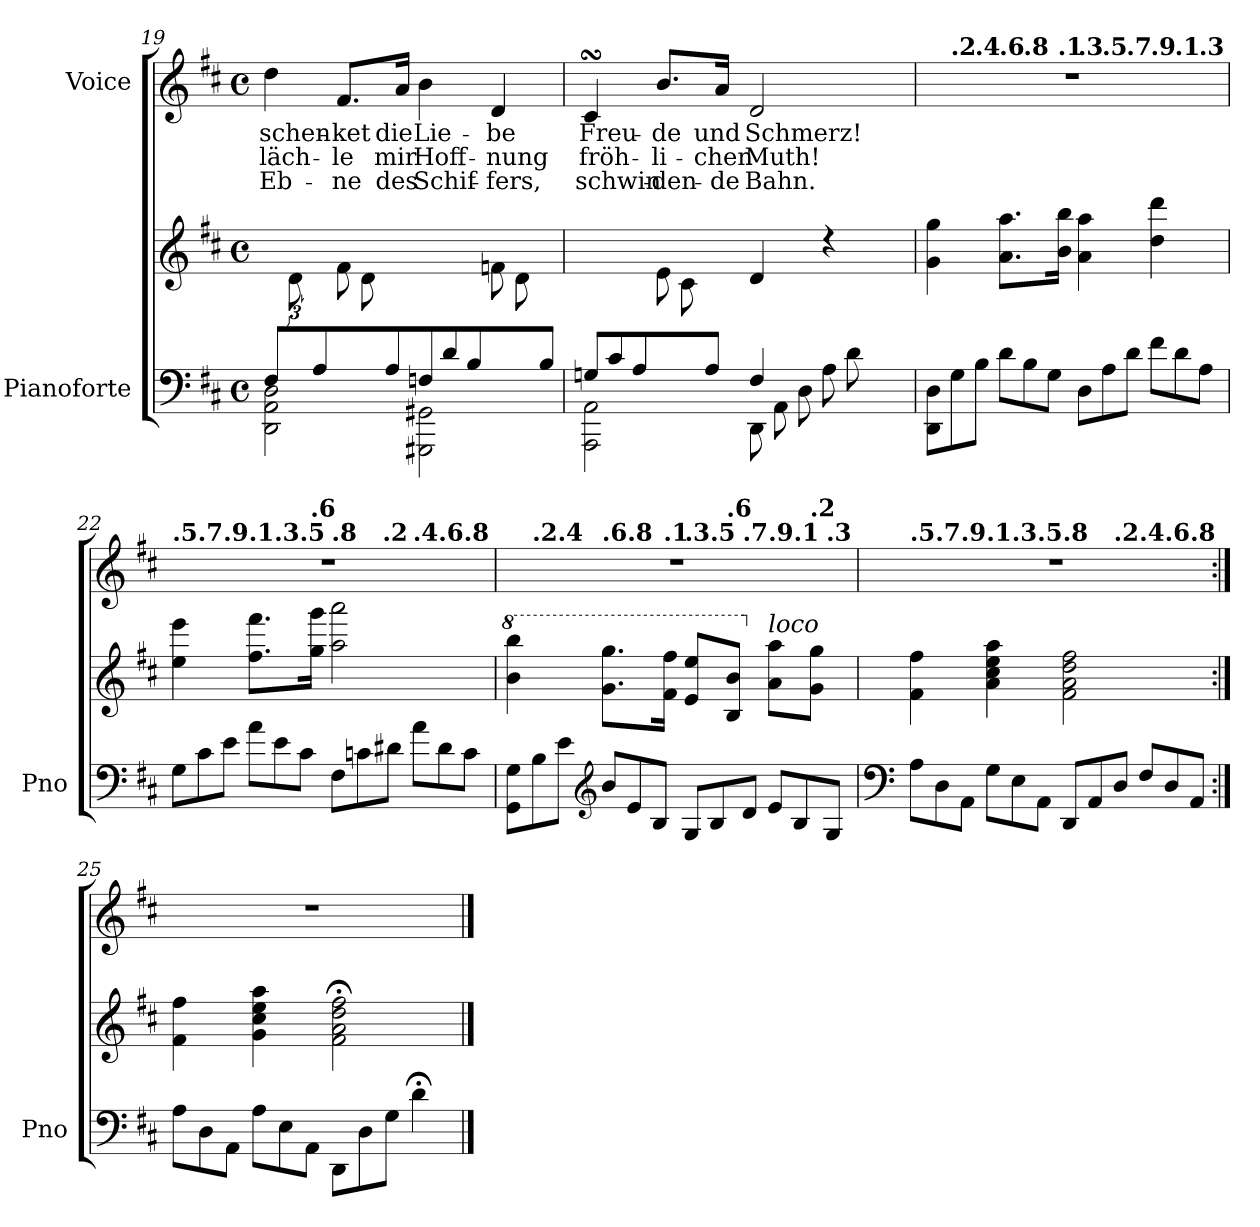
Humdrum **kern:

**kern	**kern	**kern	**text	**text	**text
*part2	*part2	*part1	*part1	*part1	*part1
*staff3	*staff2	*staff1	*staff1	*staff1	*staff1
*I"Pianoforte	*	*I"Voice	*	*	*
*I'Pno	*	*	*	*	*
*clefF4	*clefG2	*clefG2	*	*	*
*k[f#c#]	*k[f#c#]	*k[f#c#]	*	*	*
*M4/4	*M4/4	*M4/4	*	*	*
*met(c)	*met(c)	*met(c)	*	*	*
*Xtuplet	*	*	*	*	*
=19	=19	=19	=19	=19	=19
*^	*	*	*	*	*
!	!	!	!	!LO:LY:b	!LO:LY:b	!LO:LY:b
12F#/L	2DD\ 2AA\ 2D\	12ryy	4dd\	schen-	läch-	Eb-
12ryy	.	12d\	.	.	.	.
12A/J	.	12ryy	.	.	.	.
*	*	*Xtuplet	*	*	*	*
!	!	!	!	!LO:LY:b	!LO:LY:b	!LO:LY:b
6ryy	.	12f#\L	8.f#/L	-ket	-le	-ne
.	.	12d\	.	.	.	.
12A/J	.	3ryy	.	.	.	.
!	!	!	!	!LO:LY:b	!LO:LY:b	!LO:LY:b
.	.	.	16a/Jk	die	mir	des
!	!	!	!	!LO:LY:b	!LO:LY:b	!LO:LY:b
12Fn/L	2GGG#X\ 2GG#X\	.	4b\	Lie-	Hoff-	Schif-
12d/	.	.	.	.	.	.
12B/J	.	.	.	.	.	.
!	!	!	!	!LO:LY:b	!LO:LY:b	!LO:LY:b
6ryy	.	12fn\L	4d/	-be	-nung	-fers,
.	.	12d\	.	.	.	.
12B/J	.	12ryy	.	.	.	.
!!LO:LB:g=z
=20	=20	=20	=20	=20	=20	=20
*	*^	*^	*	*	*	*
!	!	!	!	!	!	!LO:LY:b	!LO:LY:b	!LO:LY:b
12Gn/L	2AAA\ 2AA\	2ryy	4ryy	12%11ryy	4c#sSsS/	Freu-	fröh-	schwin-
12c#/	.	.	.	.	.	.	.	.
12A/J	.	.	.	.	.	.	.	.
!	!	!	!	!	!	!LO:LY:b	!LO:LY:b	!LO:LY:b
6ryy	.	.	12e\L	.	8.b/L	-de	-li-	-den-
.	.	.	12c#\	.	.	.	.	.
12A/J	.	.	12ryy	.	.	.	.	.
!	!	!	!	!	!	!LO:LY:b	!LO:LY:b	!LO:LY:b
.	.	.	.	.	16a/Jk	und	-chen	-de
!	!	!	!	!	!	!LO:LY:b	!LO:LY:b	!LO:LY:b
12ryy	12DD\L	4F#/	4d/	.	2d/	Schmerz!	Muth!	Bahn.
12%5ryy	12AA\	.	.	.	.	.	.	.
.	12D\	.	.	.	.	.	.	.
.	12A\	12ryy	4r	.	.	.	.	.
.	12d\	6ryy	.	.	.	.	.	.
.	12ryy	.	.	12f#\J	.	.	.	.
*v	*v	*v	*	*	*	*	*	*
*	*v	*v	*	*	*	*
=21	=21	=21	=21	=21	=21
*	*	*MM35	*	*	*
*	*	*^	*	*	*
*	*	*	*^	*	*	*
*	*	*	*	*^	*	*	*
*	*	*	*	*	*^	*	*	*
*	*	*	*	*	*	*^	*	*	*
*	*	*	*	*	*	*	*^	*	*	*
*	*	*	*	*	*	*	*	*^	*	*	*
*	*	*	*	*	*	*	*	*	*^	*	*	*
*	*	*	*	*	*	*	*	*	*	*^	*	*	*
12DD\ 12D\L	4g\ 4gg\	1r	12ryy	6ryy	4ryy	3ryy	4..ryy	2ryy	3..ryy	3%2ryy	3ryy	.	.	.
*	*	*MM35	*	*	*	*	*	*	*	*	*	*	*	*
!	!	!	!LO:TX:a:B:t=.2	!	!	!	!	!	!	!	!	!	!	!
12G\	.	.	3%2ryy	.	.	.	.	.	.	.	.	.	.	.
*	*	*MM35	*	*	*	*	*	*	*	*	*	*	*	*
!	!	!	!	!LO:TX:a:B:t=.4	!	!	!	!	!	!	!	!	!	!
12B\J	.	.	.	3%2ryy	.	.	.	.	.	.	.	.	.	.
*	*	*MM35	*	*	*	*	*	*	*	*	*	*	*	*
!	!	!	!	!	!LO:TX:a:B:t=.6	!	!	!	!	!	!	!	!	!
12d\L	8.a\ 8.aa\L	.	.	.	2.ryy	.	.	.	.	.	.	.	.	.
*	*	*MM35	*	*	*	*	*	*	*	*	*	*	*	*
!	!	!	!	!	!	!LO:TX:a:B:t=.8	!	!	!	!	!	!	!	!
12B\	.	.	.	.	.	3%2ryy	.	.	.	.	12ryy	.	.	.
*	*	*MM36	*	*	*	*	*	*	*	*	*	*	*	*
12G\J	.	.	.	.	.	.	.	.	.	.	3..ryy	.	.	.
*	*	*MM36	*	*	*	*	*	*	*	*	*	*	*	*
!	!	!	!	!	!	!	!LO:TX:a:B:t=.1	!	!	!	!	!	!	!
.	16b\ 16bb\Jk	.	.	.	.	.	2ryy	.	.	.	.	.	.	.
*	*	*MM36	*	*	*	*	*	*	*	*	*	*	*	*
!	!	!	!	!	!	!	!	!LO:TX:a:B:t=.3	!	!	!	!	!	!
12D\L	4a\ 4aa\	.	.	.	.	.	.	2ryy	.	.	.	.	.	.
*	*	*MM36	*	*	*	*	*	*	*	*	*	*	*	*
!	!	!	!	!	!	!	!	!	!LO:TX:a:B:t=.5	!	!	!	!	!
12A\	.	.	.	.	.	.	.	.	3ryy	.	.	.	.	.
*	*	*MM36	*	*	*	*	*	*	*	*	*	*	*	*
!	!	!	!	!	!	!	!	!	!	!LO:TX:a:B:t=.7	!	!	!	!
12d\J	.	.	.	.	.	.	.	.	.	3ryy	.	.	.	.
*	*	*MM36	*	*	*	*	*	*	*	*	*	*	*	*
!	!	!	!LO:TX:a:B:t=.9	!	!	!	!	!	!	!	!	!	!	!
12f#\L	4dd\ 4ddd\	.	6.ryy	.	.	.	.	.	.	.	.	.	.	.
*	*	*MM37	*	*	*	*	*	*	*	*	*	*	*	*
!	!	!	!	!LO:TX:a:B:t=.1	!	!	!	!	!	!	!	!	!	!
12d\	.	.	.	6ryy	.	.	.	.	.	.	.	.	.	.
*	*	*MM37	*	*	*	*	*	*	*	*	*	*	*	*
!	!	!	!	!	!	!	!	!	!LO:TX:a:B:t=.3	!	!	!	!	!
12A\J	.	.	.	.	.	.	.	.	12ryy	.	.	.	.	.
.	.	.	.	.	.	.	16ryy	.	.	.	.	.	.	.
*	*	*v	*v	*v	*v	*v	*v	*v	*v	*v	*v	*	*	*
=22	=22	=22	=22	=22	=22
*	*	*MM37	*	*	*
*	*	*^	*	*	*
*	*	*	*^	*	*	*
*	*	*	*	*^	*	*	*
*	*	*	*	*	*^	*	*	*
*	*	*	*	*	*	*^	*	*	*
*	*	*	*	*	*	*	*^	*	*	*
*	*	*	*	*	*	*	*	*^	*	*	*
*	*	*	*	*	*	*	*	*	*^	*	*	*
*	*	*	*	*	*	*	*	*	*	*^	*	*	*
!	!	!LO:TX:a:B:t=.5	!	!	!	!	!	!	!	!	!	!	!	!
*	*	*	*	*	*	*	*	*	*	*	*^	*	*	*
12G\L	4ee\ 4eee\	1r	12ryy	6ryy	4ryy	3ryy	3ryy	4..ryy	2ryy	3%2ryy	3%2ryy	3..ryy	.	.	.
*	*	*MM37	*	*	*	*	*	*	*	*	*	*	*	*	*
!	!	!	!LO:TX:a:B:t=.7	!	!	!	!	!	!	!	!	!	!	!	!
12c#\	.	.	3%2ryy	.	.	.	.	.	.	.	.	.	.	.	.
*	*	*MM37	*	*	*	*	*	*	*	*	*	*	*	*	*
!	!	!	!	!LO:TX:a:B:t=.9	!	!	!	!	!	!	!	!	!	!	!
12e\J	.	.	.	3%2ryy	.	.	.	.	.	.	.	.	.	.	.
*	*	*MM38	*	*	*	*	*	*	*	*	*	*	*	*	*
!	!	!	!	!	!LO:TX:a:B:t=.1	!	!	!	!	!	!	!	!	!	!
12a\L	8.ff#\ 8.fff#\L	.	.	.	2.ryy	.	.	.	.	.	.	.	.	.	.
*	*	*MM38	*	*	*	*	*	*	*	*	*	*	*	*	*
!	!	!	!	!	!	!LO:TX:a:B:t=.3	!	!	!	!	!	!	!	!	!
12e\	.	.	.	.	.	3%2ryy	12ryy	.	.	.	.	.	.	.	.
*	*	*MM38	*	*	*	*	*	*	*	*	*	*	*	*	*
!	!	!	!	!	!	!	!LO:TX:a:B:t=.5	!	!	!	!	!	!	!	!
12c#\J	.	.	.	.	.	.	3..ryy	.	.	.	.	.	.	.	.
*	*	*MM38	*	*	*	*	*	*	*	*	*	*	*	*	*
!	!	!	!	!	!	!	!	!LO:TX:a:B:t=.6	!	!	!	!	!	!	!
.	16gg\ 16ggg\Jk	.	.	.	.	.	.	2ryy	.	.	.	.	.	.	.
*	*	*MM38	*	*	*	*	*	*	*	*	*	*	*	*	*
!	!	!	!	!	!	!	!	!	!LO:TX:a:B:t=.8	!	!	!	!	!	!
12F#\L	2aa\ 2aaa\	.	.	.	.	.	.	.	2ryy	.	.	.	.	.	.
*	*	*MM39	*	*	*	*	*	*	*	*	*	*	*	*	*
12cn\	.	.	.	.	.	.	.	.	.	.	.	3ryy	.	.	.
*	*	*MM39	*	*	*	*	*	*	*	*	*	*	*	*	*
!	!	!	!	!	!	!	!	!	!	!LO:TX:a:B:t=.2	!	!	!	!	!
12d#X\J	.	.	.	.	.	.	.	.	.	3ryy	6.ryy	.	.	.	.
*	*	*MM39	*	*	*	*	*	*	*	*	*	*	*	*	*
!	!	!	!LO:TX:a:B:t=.4	!	!	!	!	!	!	!	!	!	!	!	!
12a\L	.	.	6.ryy	.	.	.	.	.	.	.	.	.	.	.	.
*	*	*MM39	*	*	*	*	*	*	*	*	*	*	*	*	*
!	!	!	!	!LO:TX:a:B:t=.6	!	!	!	!	!	!	!	!	!	!	!
12d#\	.	.	.	6ryy	.	.	.	.	.	.	.	.	.	.	.
*	*	*MM39	*	*	*	*	*	*	*	*	*	*	*	*	*
!	!	!	!	!	!	!	!	!	!	!	!LO:TX:a:B:t=.8	!	!	!	!
12c\J	.	.	.	.	.	.	.	.	.	.	12ryy	12ryy	.	.	.
.	.	.	.	.	.	.	.	16ryy	.	.	.	.	.	.	.
*	*	*v	*v	*v	*v	*v	*v	*v	*v	*v	*v	*v	*	*	*
!!LO:LB:g=z
=23	=23	=23	=23	=23	=23
*	*8va	*	*	*	*
*	*	*MM40	*	*	*
*	*	*^	*	*	*
*	*	*	*^	*	*	*
*	*	*	*	*^	*	*	*
*	*	*	*	*	*^	*	*	*
*	*	*	*	*	*	*^	*	*	*
*	*	*	*	*	*	*	*^	*	*	*
*	*	*	*	*	*	*	*	*^	*	*	*
*	*	*	*	*	*	*	*	*	*^	*	*	*
*	*	*	*	*	*	*	*	*	*	*^	*	*	*
*	*	*	*	*	*	*	*	*	*	*	*^	*	*	*
*	*	*	*	*	*	*	*	*	*	*	*	*^	*	*	*
12GG\ 12G\L	4bb\ 4bbb\	1r	12ryy	6ryy	4ryy	3ryy	4..ryy	2ryy	3..ryy	2ryy	3%2ryy	2..ryy	3ryy	.	.	.
*	*	*MM40	*	*	*	*	*	*	*	*	*	*	*	*	*	*
!	!	!	!LO:TX:a:B:t=.2	!	!	!	!	!	!	!	!	!	!	!	!	!
12B\	.	.	3%2ryy	.	.	.	.	.	.	.	.	.	.	.	.	.
*	*	*MM40	*	*	*	*	*	*	*	*	*	*	*	*	*	*
!	!	!	!	!LO:TX:a:B:t=.4	!	!	!	!	!	!	!	!	!	!	!	!
12e\J	.	.	.	3%2ryy	.	.	.	.	.	.	.	.	.	.	.	.
*clefG2	*	*	*	*	*	*	*	*	*	*	*	*	*	*	*	*
*	*	*MM40	*	*	*	*	*	*	*	*	*	*	*	*	*	*
!	!	!	!	!	!LO:TX:a:B:t=.6	!	!	!	!	!	!	!	!	!	!	!
12b/L	8.gg\ 8.ggg\L	.	.	.	2.ryy	.	.	.	.	.	.	.	.	.	.	.
*	*	*MM40	*	*	*	*	*	*	*	*	*	*	*	*	*	*
!	!	!	!	!	!	!LO:TX:a:B:t=.8	!	!	!	!	!	!	!	!	!	!
12e/	.	.	.	.	.	3%2ryy	.	.	.	.	.	.	12ryy	.	.	.
*	*	*MM41	*	*	*	*	*	*	*	*	*	*	*	*	*	*
12B/J	.	.	.	.	.	.	.	.	.	.	.	.	3..ryy	.	.	.
*	*	*MM41	*	*	*	*	*	*	*	*	*	*	*	*	*	*
!	!	!	!	!	!	!	!LO:TX:a:B:t=.1	!	!	!	!	!	!	!	!	!
.	16ff#\ 16fff#\Jk	.	.	.	.	.	2ryy	.	.	.	.	.	.	.	.	.
*	*	*MM41	*	*	*	*	*	*	*	*	*	*	*	*	*	*
!	!	!	!	!	!	!	!	!LO:TX:a:B:t=.3	!	!	!	!	!	!	!	!
12G/L	8ee/ 8eee/L	.	.	.	.	.	.	2ryy	.	8ryy	.	.	.	.	.	.
*	*	*MM41	*	*	*	*	*	*	*	*	*	*	*	*	*	*
!	!	!	!	!	!	!	!	!	!LO:TX:a:B:t=.5	!	!	!	!	!	!	!
12B/	.	.	.	.	.	.	.	.	3ryy	.	.	.	.	.	.	.
*	*	*MM41	*	*	*	*	*	*	*	*	*	*	*	*	*	*
!	!	!	!	!	!	!	!	!	!	!LO:TX:a:B:t=.6	!	!	!	!	!	!
.	8b/ 8bb/J	.	.	.	.	.	.	.	.	4.ryy	.	.	.	.	.	.
*	*	*MM41	*	*	*	*	*	*	*	*	*	*	*	*	*	*
!	!	!	!	!	!	!	!	!	!	!	!LO:TX:a:B:t=.7	!	!	!	!	!
12d/J	.	.	.	.	.	.	.	.	.	.	3ryy	.	.	.	.	.
*	*X8va	*	*	*	*	*	*	*	*	*	*	*	*	*	*	*
*	*	*MM41	*	*	*	*	*	*	*	*	*	*	*	*	*	*
!	!	!	!LO:TX:a:B:t=.9	!	!	!	!	!	!	!	!	!	!	!	!	!
!	!LO:TX:a:i:t=loco	!	!	!	!	!	!	!	!	!	!	!	!	!	!	!
12e/L	8a\ 8aa\L	.	6.ryy	.	.	.	.	.	.	.	.	.	.	.	.	.
*	*	*MM42	*	*	*	*	*	*	*	*	*	*	*	*	*	*
!	!	!	!	!LO:TX:a:B:t=.1	!	!	!	!	!	!	!	!	!	!	!	!
12B/	.	.	.	6ryy	.	.	.	.	.	.	.	.	.	.	.	.
*	*	*MM42	*	*	*	*	*	*	*	*	*	*	*	*	*	*
!	!	!	!	!	!	!	!	!	!	!	!	!LO:TX:a:B:t=.2	!	!	!	!
.	8g\ 8gg\J	.	.	.	.	.	.	.	.	.	.	8ryy	.	.	.	.
*	*	*MM42	*	*	*	*	*	*	*	*	*	*	*	*	*	*
!	!	!	!	!	!	!	!	!	!LO:TX:a:B:t=.3	!	!	!	!	!	!	!
12G/J	.	.	.	.	.	.	.	.	12ryy	.	.	.	.	.	.	.
.	.	.	.	.	.	.	16ryy	.	.	.	.	.	.	.	.	.
*	*	*v	*v	*v	*v	*v	*v	*v	*v	*v	*v	*v	*v	*	*	*
=24	=24	=24	=24	=24	=24
*clefF4	*	*	*	*	*
*	*	*MM42	*	*	*
*	*	*^	*	*	*
*	*	*	*^	*	*	*
*	*	*	*	*^	*	*	*
*	*	*	*	*	*^	*	*	*
*	*	*	*	*	*	*^	*	*	*
*	*	*	*	*	*	*	*^	*	*	*
*	*	*	*	*	*	*	*	*^	*	*	*
*	*	*	*	*	*	*	*	*	*^	*	*	*
*	*	*	*	*	*	*	*	*	*	*^	*	*	*
*	*	*	*	*	*	*	*	*	*	*	*^	*	*	*
*	*	*	*	*	*	*	*	*	*	*	*	*^	*	*	*
!	!	!LO:TX:a:B:t=.5	!	!	!	!	!	!	!	!	!	!	!	!	!	!
*	*	*	*	*	*	*	*	*	*	*	*v	*v	*v	*	*	*
12A\L	4f#\ 4ff#\	1r	12ryy	6ryy	4ryy	3ryy	3ryy	2ryy	3%2ryy	3%2ryy	3..ryy	.	.	.
*	*	*MM42	*	*	*	*	*	*	*	*	*	*	*	*
!	!	!	!LO:TX:a:B:t=.7	!	!	!	!	!	!	!	!	!	!	!
12D\	.	.	3%2ryy	.	.	.	.	.	.	.	.	.	.	.
*	*	*MM42	*	*	*	*	*	*	*	*	*	*	*	*
!	!	!	!	!LO:TX:a:B:t=.9	!	!	!	!	!	!	!	!	!	!
12AA\J	.	.	.	3%2ryy	.	.	.	.	.	.	.	.	.	.
*	*	*MM43	*	*	*	*	*	*	*	*	*	*	*	*
!	!	!	!	!	!LO:TX:a:B:t=.1	!	!	!	!	!	!	!	!	!
12G\L	4a\ 4cc#\ 4ee\ 4aa\	.	.	.	2.ryy	.	.	.	.	.	.	.	.	.
*	*	*MM43	*	*	*	*	*	*	*	*	*	*	*	*
!	!	!	!	!	!	!LO:TX:a:B:t=.3	!	!	!	!	!	!	!	!
12E\	.	.	.	.	.	3%2ryy	12ryy	.	.	.	.	.	.	.
*	*	*MM43	*	*	*	*	*	*	*	*	*	*	*	*
!	!	!	!	!	!	!	!LO:TX:a:B:t=.5	!	!	!	!	!	!	!
12AA\J	.	.	.	.	.	.	3..ryy	.	.	.	.	.	.	.
*	*	*MM43	*	*	*	*	*	*	*	*	*	*	*	*
!	!	!	!	!	!	!	!	!LO:TX:a:B:t=.8	!	!	!	!	!	!
12DD/L	2f#\ 2a\ 2dd\ 2ff#\	.	.	.	.	.	.	2ryy	.	.	.	.	.	.
*	*	*MM44	*	*	*	*	*	*	*	*	*	*	*	*
12AA/	.	.	.	.	.	.	.	.	.	.	3ryy	.	.	.
*	*	*MM44	*	*	*	*	*	*	*	*	*	*	*	*
!	!	!	!	!	!	!	!	!	!LO:TX:a:B:t=.2	!	!	!	!	!
12D/J	.	.	.	.	.	.	.	.	3ryy	6.ryy	.	.	.	.
*	*	*MM44	*	*	*	*	*	*	*	*	*	*	*	*
!	!	!	!LO:TX:a:B:t=.4	!	!	!	!	!	!	!	!	!	!	!
12F#/L	.	.	6.ryy	.	.	.	.	.	.	.	.	.	.	.
*	*	*MM44	*	*	*	*	*	*	*	*	*	*	*	*
!	!	!	!	!LO:TX:a:B:t=.6	!	!	!	!	!	!	!	!	!	!
12D/	.	.	.	6ryy	.	.	.	.	.	.	.	.	.	.
*	*	*MM44	*	*	*	*	*	*	*	*	*	*	*	*
!	!	!	!	!	!	!	!	!	!	!LO:TX:a:B:t=.8	!	!	!	!
12AA/J	.	.	.	.	.	.	.	.	.	12ryy	12ryy	.	.	.
*	*	*v	*v	*v	*v	*v	*v	*v	*v	*v	*v	*	*	*
=25:|!	=25:|!	=25:|!	=25:|!	=25:|!	=25:|!
*	*	*MM45	*	*	*
12A\L	4f#\ 4ff#\	1r	.	.	.
12D\	.	.	.	.	.
12AA\J	.	.	.	.	.
12A\L	4g\ 4cc#\ 4ee\ 4aa\	.	.	.	.
12E\	.	.	.	.	.
12AA\J	.	.	.	.	.
12DD\L	2f#\;< 2a\;< 2dd\;< 2ff#\;<	.	.	.	.
12D\	.	.	.	.	.
12G\J	.	.	.	.	.
4d;<\	.	.	.	.	.
==	==	==	==	==	==
*-	*-	*-	*-	*-	*-
